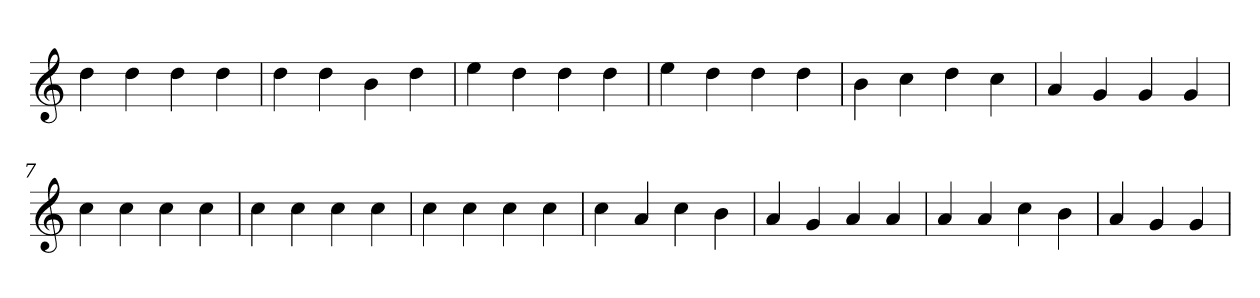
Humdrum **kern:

**kern
*part1
*staff1
*clefG2
=1
4dd
4dd
4dd
4dd
=2
4dd
4dd
4b
4dd
=3
4ee
4dd
4dd
4dd
=4
4ee
4dd
4dd
4dd
=5
4b
4cc
4dd
4cc
=6
4a
4g
4g
4g
=7
4cc
4cc
4cc
4cc
=8
4cc
4cc
4cc
4cc
=9
4cc
4cc
4cc
4cc
=10
4cc
4a
4cc
4b
=11
4a
4g
4a
4a
=12
4a
4a
4cc
4b
=13
4a
4g
4g
=
*-
